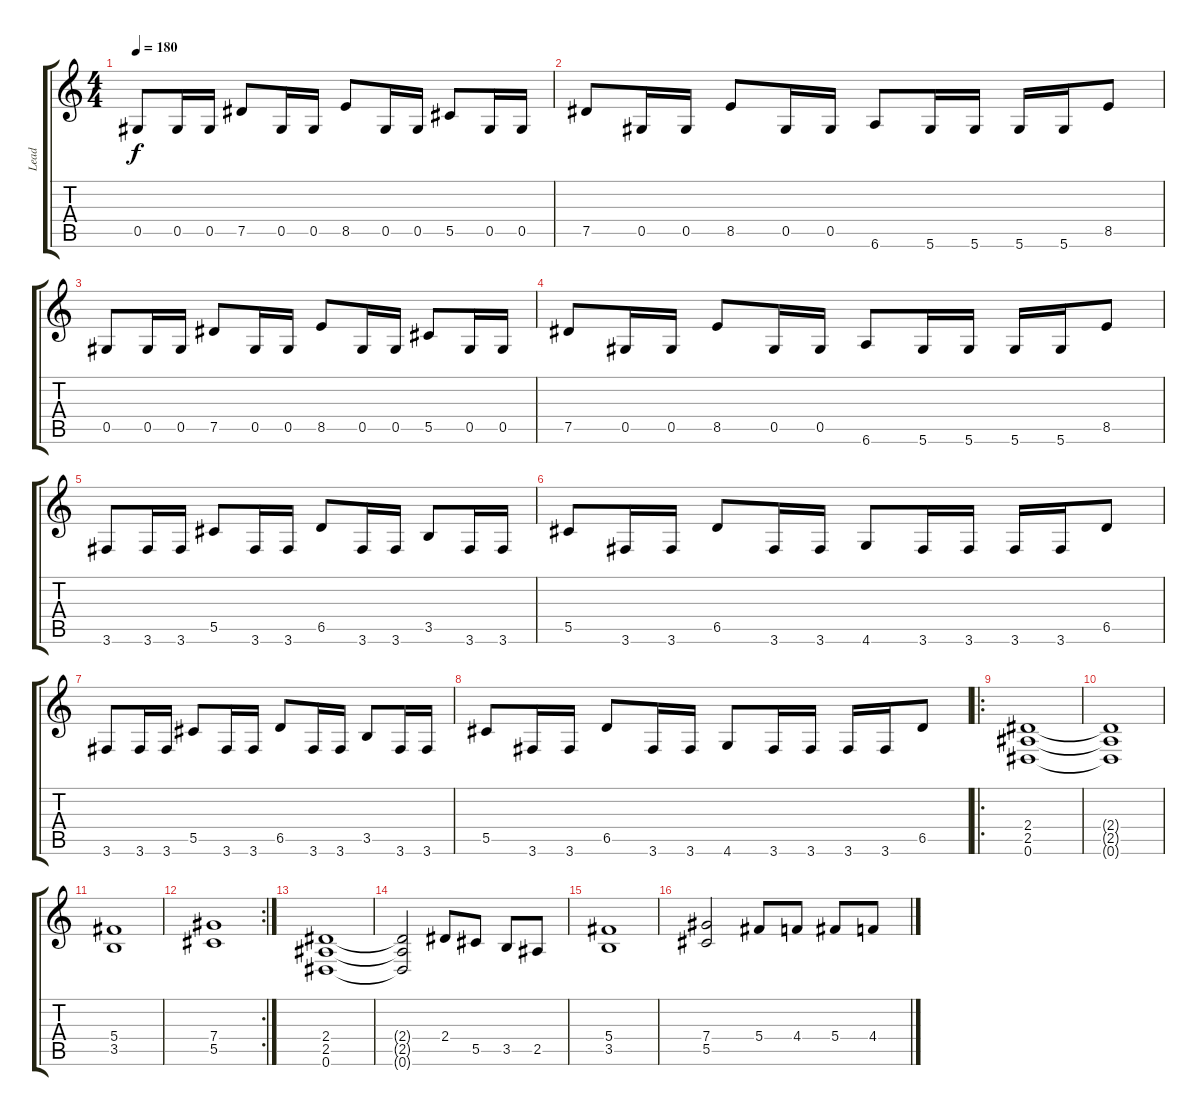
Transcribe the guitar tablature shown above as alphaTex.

\track ("Lead" "Lead") {instrument distortionguitar}
\staff {score tabs}
\tuning (Eb4 Bb3 Gb3 Db3 Ab2 Eb2) {hide}
\ts (4 4)
\tempo 180
\clef g2
\ks c
0.5.8{dy f} 0.5.16 0.5.16 7.5.8 0.5.16 0.5.16 8.5.8 0.5.16 0.5.16 5.5.8 0.5.16 0.5.16 |
7.5.8 0.5.16 0.5.16 8.5.8 0.5.16 0.5.16 6.6.8 5.6.16 5.6.16 5.6.16 5.6.16 8.5.8 |
0.5.8 0.5.16 0.5.16 7.5.8 0.5.16 0.5.16 8.5.8 0.5.16 0.5.16 5.5.8 0.5.16 0.5.16 |
7.5.8 0.5.16 0.5.16 8.5.8 0.5.16 0.5.16 6.6.8 5.6.16 5.6.16 5.6.16 5.6.16 8.5.8 |
3.6.8 3.6.16 3.6.16 5.5.8 3.6.16 3.6.16 6.5.8 3.6.16 3.6.16 3.5.8 3.6.16 3.6.16 |
5.5.8 3.6.16 3.6.16 6.5.8 3.6.16 3.6.16 4.6.8 3.6.16 3.6.16 3.6.16 3.6.16 6.5.8 |
3.6.8 3.6.16 3.6.16 5.5.8 3.6.16 3.6.16 6.5.8 3.6.16 3.6.16 3.5.8 3.6.16 3.6.16 |
5.5.8 3.6.16 3.6.16 6.5.8 3.6.16 3.6.16 4.6.8 3.6.16 3.6.16 3.6.16 3.6.16 6.5.8 |
\ro
(2.4 2.5 0.6).1 |
(2.4{t} 2.5{t} 0.6{t}).1 |
(5.4 3.5).1 |
\rc 2
(7.4 5.5).1 |
(2.4 2.5 0.6).1 |
(2.4{t} 2.5{t} 0.6{t}).2 2.4.8 5.5.8 3.5.8 2.5.8 |
(5.4 3.5).1 |
(7.4 5.5).2 5.4.8 4.4.8 5.4.8 4.4.8
